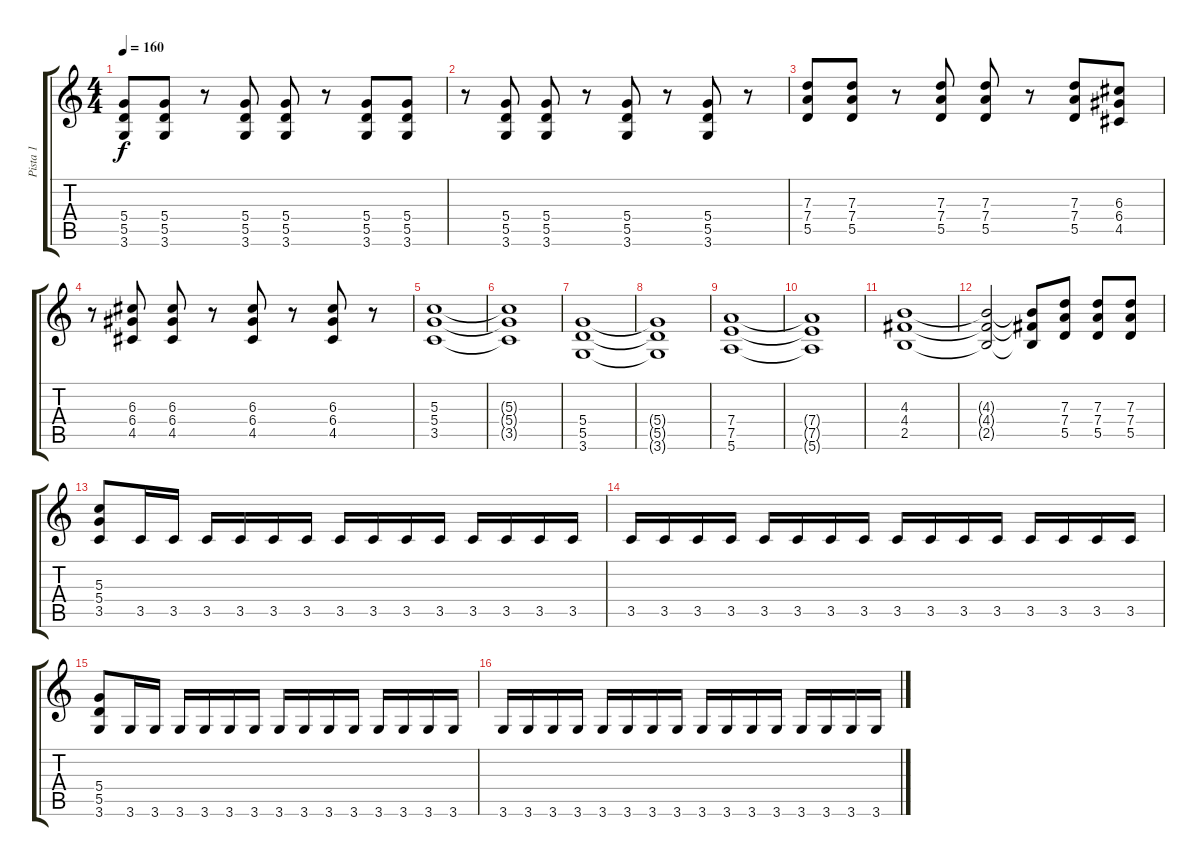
\track ("Pista 1" "Pista 1") {instrument electricguitarjazz}
\staff {score tabs}
\tuning (E4 B3 G3 D3 A2 E2) {hide}
\ts (4 4)
\tempo 160
\clef g2
\ks c
(5.4 5.5 3.6).8{dy f} (5.4 5.5 3.6).8 r.8 (5.4 5.5 3.6).8 (5.4 5.5 3.6).8 r.8 (5.4 5.5 3.6).8 (5.4 5.5 3.6).8 |
r.8 (5.4 5.5 3.6).8 (5.4 5.5 3.6).8 r.8 (5.4 5.5 3.6).8 r.8 (5.4 5.5 3.6).8 r.8 |
(7.3 7.4 5.5).8 (7.3 7.4 5.5).8 r.8 (7.3 7.4 5.5).8 (7.3 7.4 5.5).8 r.8 (7.3 7.4 5.5).8 (6.3 6.4 4.5).8 |
r.8 (6.3 6.4 4.5).8 (6.3 6.4 4.5).8 r.8 (6.3 6.4 4.5).8 r.8 (6.3 6.4 4.5).8 r.8 |
(5.3 5.4 3.5).1 |
(5.3{t} 5.4{t} 3.5{t}).1 |
(5.4 5.5 3.6).1 |
(5.4{t} 5.5{t} 3.6{t}).1 |
(7.4 7.5 5.6).1 |
(7.4{t} 7.5{t} 5.6{t}).1 |
(4.3 4.4 2.5).1 |
(4.3{t} 4.4{t} 2.5{t}).2 (4.3{t} 4.4{t} 2.5{t}).8 (7.3 7.4 5.5).8 (7.3 7.4 5.5).8 (7.3 7.4 5.5).8 |
(5.3 5.4 3.5).8 3.5.16 3.5.16 3.5.16 3.5.16 3.5.16 3.5.16 3.5.16 3.5.16 3.5.16 3.5.16 3.5.16 3.5.16 3.5.16 3.5.16 |
3.5.16 3.5.16 3.5.16 3.5.16 3.5.16 3.5.16 3.5.16 3.5.16 3.5.16 3.5.16 3.5.16 3.5.16 3.5.16 3.5.16 3.5.16 3.5.16 |
(5.4 5.5 3.6).8 3.6.16 3.6.16 3.6.16 3.6.16 3.6.16 3.6.16 3.6.16 3.6.16 3.6.16 3.6.16 3.6.16 3.6.16 3.6.16 3.6.16 |
3.6.16 3.6.16 3.6.16 3.6.16 3.6.16 3.6.16 3.6.16 3.6.16 3.6.16 3.6.16 3.6.16 3.6.16 3.6.16 3.6.16 3.6.16 3.6.16
